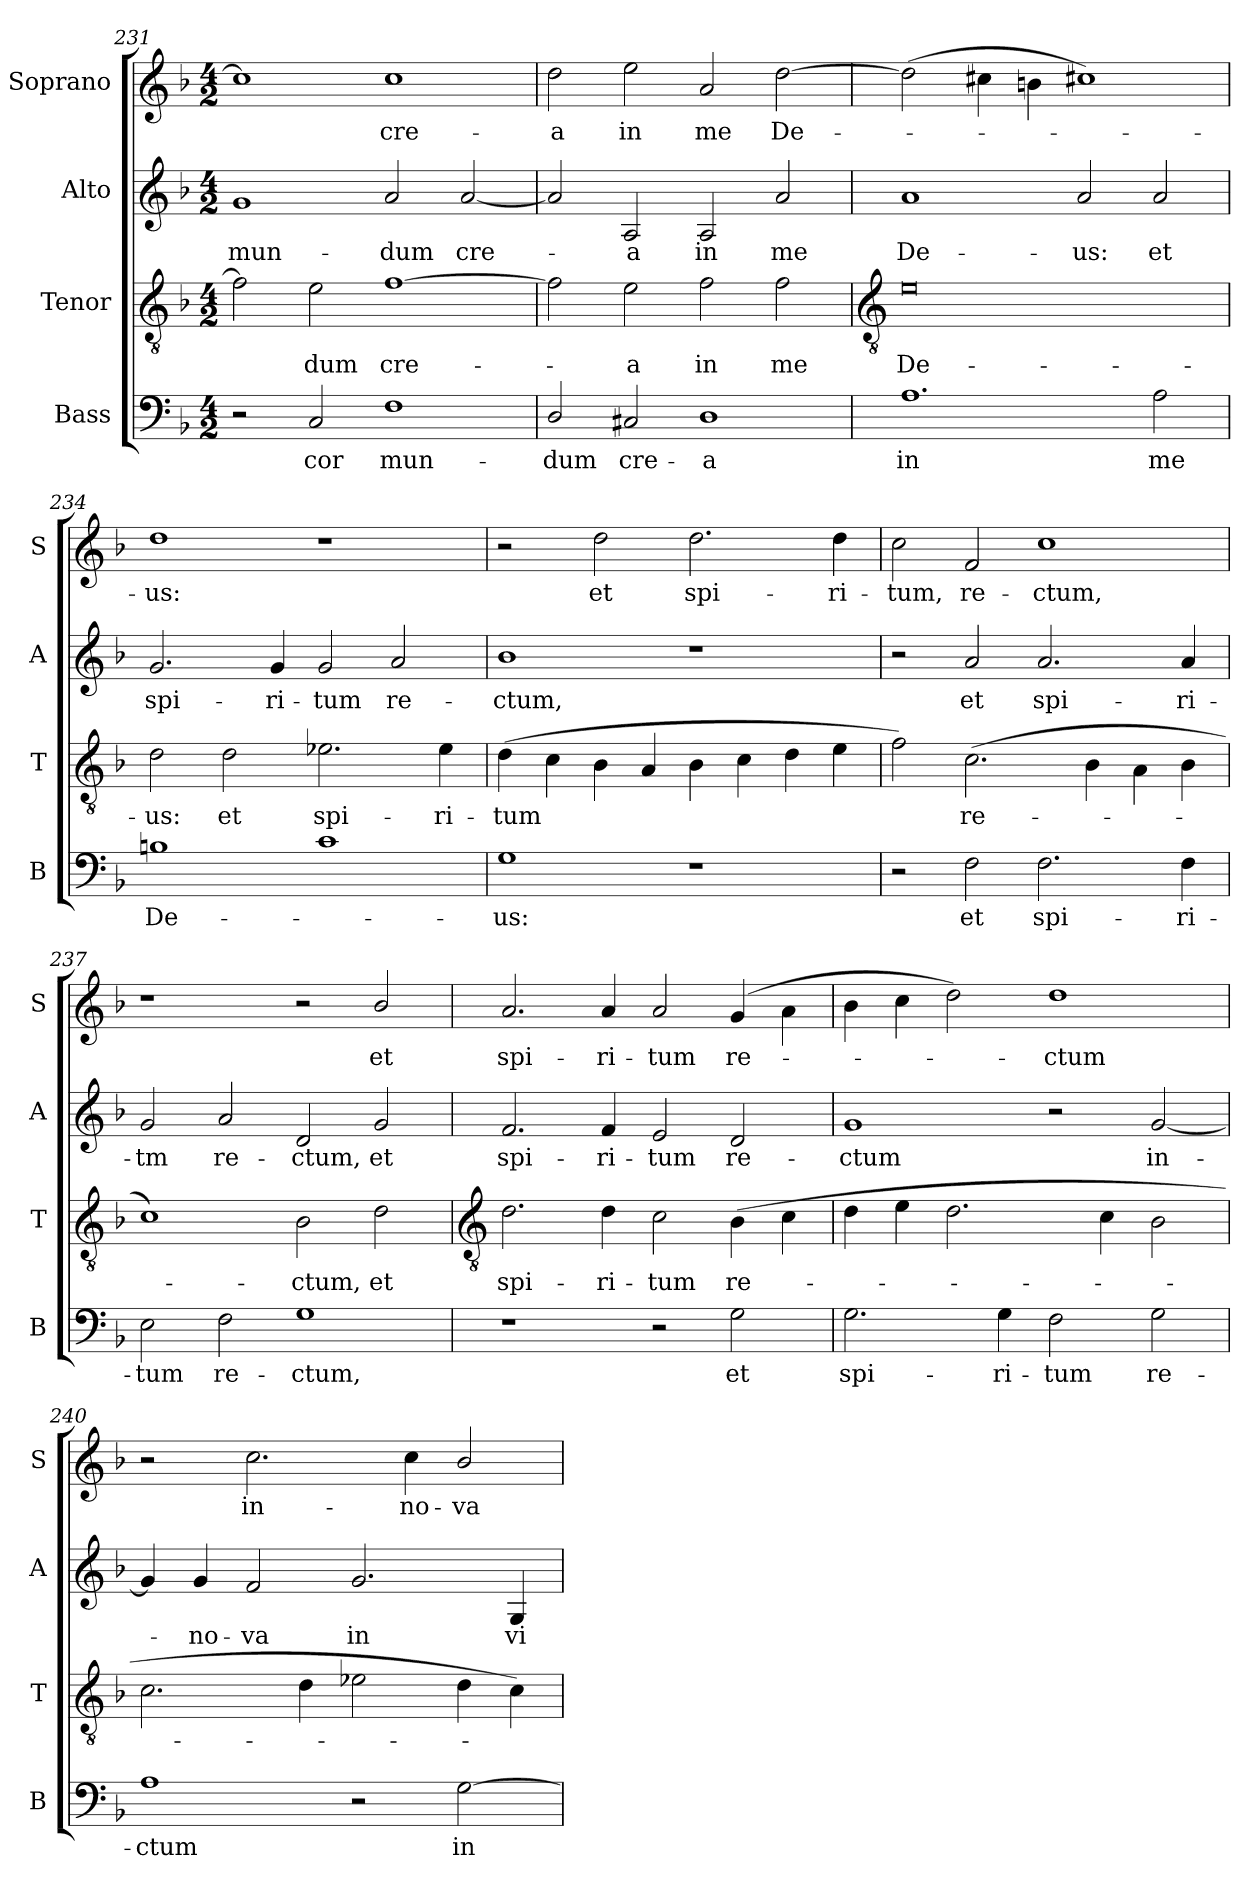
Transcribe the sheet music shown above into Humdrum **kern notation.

**kern	**text	**kern	**text	**kern	**text	**kern	**text
*part4	*part4	*part3	*part3	*part2	*part2	*part1	*part1
*staff4	*staff4	*staff3	*staff3	*staff2	*staff2	*staff1	*staff1
*I"Bass	*	*I"Tenor	*	*I"Alto	*	*I"Soprano	*
*I'B	*	*I'T	*	*I'A	*	*I'S	*
*clefF4	*	*clefGv2	*	*clefG2	*	*clefG2	*
*k[b-]	*	*k[b-]	*	*k[b-]	*	*k[b-]	*
*F:	*	*F:	*	*F:	*	*F:	*
*M4/2	*	*M4/2	*	*M4/2	*	*M4/2	*
=231	=231	=231	=231	=231	=231	=231	=231
!	!	!	!	!	!LO:LY:b	!	!
2r	.	2f]	.	1g	mun-	1cc]	.
!	!LO:LY:b	!	!LO:LY:b	!	!	!	!
2C	cor	2e	dum	.	.	.	.
!	!LO:LY:b	!	!LO:LY:b	!	!LO:LY:b	!	!LO:LY:b
1F	mun-	[1f	cre-	2a	-dum	1cc	cre-
!	!	!	!	!	!LO:LY:b	!	!
.	.	.	.	[2a	cre-	.	.
=232	=232	=232	=232	=232	=232	=232	=232
!	!LO:LY:b	!	!	!	!	!	!LO:LY:b
2D/	-dum	2f]	.	2a]	.	2dd	-a
!	!LO:LY:b	!	!LO:LY:b	!	!LO:LY:b	!	!LO:LY:b
2C#X	cre-	2e	a	2A	a	2ee	in
!	!LO:LY:b	!	!LO:LY:b	!	!LO:LY:b	!	!LO:LY:b
1D	-a	2f	in	2A	in	2a	me
!	!	!	!LO:LY:b	!	!LO:LY:b	!	!LO:LY:b
.	.	2f	me	2a	me	[2dd	De-
!!LO:LB:g=z
=233	=233	=233	=233	=233	=233	=233	=233
*	*	*clefGv2	*	*	*	*	*
!	!LO:LY:b	!	!LO:LY:b	!	!LO:LY:b	!	!
1.A	in	0e	De-	1a	De-	(>2dd]	.
.	.	.	.	.	.	4cc#	.
.	.	.	.	.	.	4b	.
!	!	!	!	!	!LO:LY:b	!	!
.	.	.	.	2a	-us:	1cc#X)	.
!	!LO:LY:b	!	!	!	!LO:LY:b	!	!
2A	me	.	.	2a	et	.	.
=234	=234	=234	=234	=234	=234	=234	=234
!	!LO:LY:b	!	!LO:LY:b	!	!LO:LY:b	!	!LO:LY:b
1Bn	De-	2d	-us:	2.g	spi-	1dd	us:
!	!	!	!LO:LY:b	!	!	!	!
.	.	2d	et	.	.	.	.
!	!	!	!	!	!LO:LY:b	!	!
.	.	.	.	4g	-ri-	.	.
!	!	!	!LO:LY:b	!	!LO:LY:b	!	!
1c	.	2.e-X	spi-	2g	-tum	1r	.
!	!	!	!	!	!LO:LY:b	!	!
.	.	.	.	2a	re-	.	.
!	!	!	!LO:LY:b	!	!	!	!
.	.	4e-	-ri-	.	.	.	.
=235	=235	=235	=235	=235	=235	=235	=235
!	!LO:LY:b	!	!LO:LY:b	!	!LO:LY:b	!	!
1G	-us:	(>4d	-tum	1b-	-ctum,	2r	.
.	.	4c	.	.	.	.	.
!	!	!	!	!	!	!	!LO:LY:b
.	.	4B-	.	.	.	2dd	et
.	.	4A	.	.	.	.	.
!	!	!	!	!	!	!	!LO:LY:b
1r	.	4B-	.	1r	.	2.dd	spi-
.	.	4c	.	.	.	.	.
.	.	4d	.	.	.	.	.
!	!	!	!	!	!	!	!LO:LY:b
.	.	4e	.	.	.	4dd	-ri-
=236	=236	=236	=236	=236	=236	=236	=236
!	!	!	!	!	!	!	!LO:LY:b
2r	.	2f)	.	2r	.	2cc	-tum,
!	!LO:LY:b	!	!LO:LY:b	!	!LO:LY:b	!	!LO:LY:b
2F	et	(>2.c	re-	2a	et	2f	re-
!	!LO:LY:b	!	!	!	!LO:LY:b	!	!LO:LY:b
2.F	spi-	.	.	2.a	spi-	1cc	-ctum,
.	.	4B-	.	.	.	.	.
.	.	4A\	.	.	.	.	.
!	!LO:LY:b	!	!	!	!LO:LY:b	!	!
4F	-ri-	4B-	.	4a	-ri-	.	.
=237	=237	=237	=237	=237	=237	=237	=237
!	!LO:LY:b	!	!	!	!LO:LY:b	!	!
2E	-tum	1c)	.	2g	-tm	1r	.
!	!LO:LY:b	!	!	!	!LO:LY:b	!	!
2F	re-	.	.	2a	re-	.	.
!	!LO:LY:b	!	!LO:LY:b	!	!LO:LY:b	!	!
1G	-ctum,	2B-	ctum,	2d	-ctum,	2r	.
!	!	!	!LO:LY:b	!	!LO:LY:b	!	!LO:LY:b
.	.	2d	et	2g	et	2b-/	et
!!LO:LB:g=z
=238	=238	=238	=238	=238	=238	=238	=238
*	*	*clefGv2	*	*	*	*	*
!	!	!	!LO:LY:b	!	!LO:LY:b	!	!LO:LY:b
1r	.	2.d	spi-	2.f	spi-	2.a	spi-
!	!	!	!LO:LY:b	!	!LO:LY:b	!	!LO:LY:b
.	.	4d	-ri-	4f	-ri-	4a	-ri-
!	!	!	!LO:LY:b	!	!LO:LY:b	!	!LO:LY:b
2r	.	2c	-tum	2e	-tum	2a	-tum
!	!LO:LY:b	!	!LO:LY:b	!	!LO:LY:b	!	!LO:LY:b
2G	et	(>4B-	re-	2d	re-	(>4g	re-
.	.	4c	.	.	.	4a\	.
=239	=239	=239	=239	=239	=239	=239	=239
!	!LO:LY:b	!	!	!	!LO:LY:b	!	!
2.G	spi-	4d	.	1g	-ctum	4b-	.
.	.	4e	.	.	.	4cc	.
.	.	2.d	.	.	.	2dd)	.
!	!LO:LY:b	!	!	!	!	!	!
4G	-ri-	.	.	.	.	.	.
!	!LO:LY:b	!	!	!	!	!	!LO:LY:b
2F	-tum	.	.	2r	.	1dd	ctum
.	.	4c	.	.	.	.	.
!	!LO:LY:b	!	!	!	!LO:LY:b	!	!
2G	re-	2B-	.	[2g	in-	.	.
=240	=240	=240	=240	=240	=240	=240	=240
!	!LO:LY:b	!	!	!	!	!	!
1A	-ctum	2.c	.	4g]	.	2r	.
!	!	!	!	!	!LO:LY:b	!	!
.	.	.	.	4g	no-	.	.
!	!	!	!	!	!LO:LY:b	!	!LO:LY:b
.	.	.	.	2f	-va	2.cc	in-
.	.	4d	.	.	.	.	.
!	!	!	!	!	!LO:LY:b	!	!
2r	.	2e-X	.	2.g	in	.	.
!	!	!	!	!	!	!	!LO:LY:b
.	.	.	.	.	.	4cc	-no-
!	!LO:LY:b	!	!	!	!	!	!LO:LY:b
[2G	in-	4d	.	.	.	2b-/	-va
!	!	!	!	!	!LO:LY:b	!	!
.	.	4c)	.	4G	vi-	.	.
=	=	=	=	=	=	=	=
*-	*-	*-	*-	*-	*-	*-	*-
